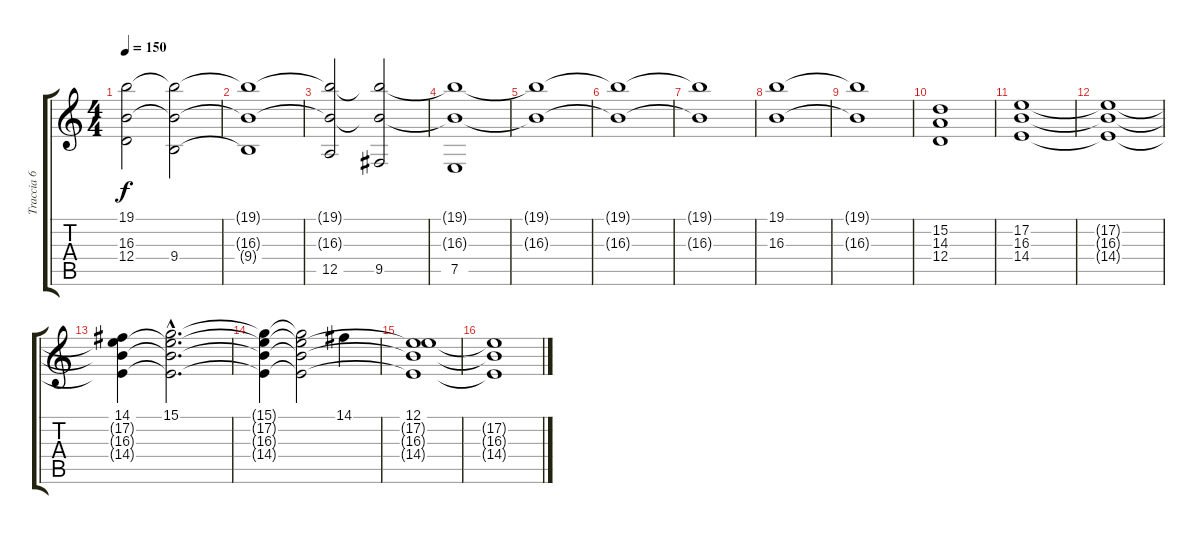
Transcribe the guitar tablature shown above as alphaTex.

\track ("Traccia 6" "Traccia 6") {instrument tremolostrings}
\staff {score tabs}
\tuning (E4 B3 G3 D3 A2 D2) {hide}
\ts (4 4)
\tempo 150
\clef g2
\ks c
(19.1{t} 16.3{t} 12.4).2{dy f} (19.1{t} 16.3{t} 9.4).2 |
(19.1{t} 16.3{t} 9.4{t}).1 |
(19.1{t} 16.3{t} 12.5).2 (19.1{t} 16.3{t} 9.5).2 |
(19.1{t} 16.3{t} 7.5).1 |
(19.1{t} 16.3{t}).1 |
(19.1{t} 16.3{t}).1 |
(19.1{t} 16.3{t}).1 |
(19.1 16.3).1 |
(19.1{t} 16.3{t}).1 |
(15.2 14.3 12.4).1 |
(17.2 16.3 14.4).1 |
(17.2{t} 16.3{t} 14.4{t}).1 |
(14.1 17.2{t} 16.3{t} 14.4{t}).4 (15.1{hac} 17.2{hac t} 16.3{hac t} 14.4{hac t}).2{d} |
(15.1{t} 17.2{t} 16.3{t} 14.4{t}).4 (15.1{t} 17.2{t} 16.3{t} 14.4{t}).2 14.1.4 |
(12.1 17.2{t} 16.3{t} 14.4{t}).1 |
(17.2{t} 16.3{t} 14.4{t}).1
